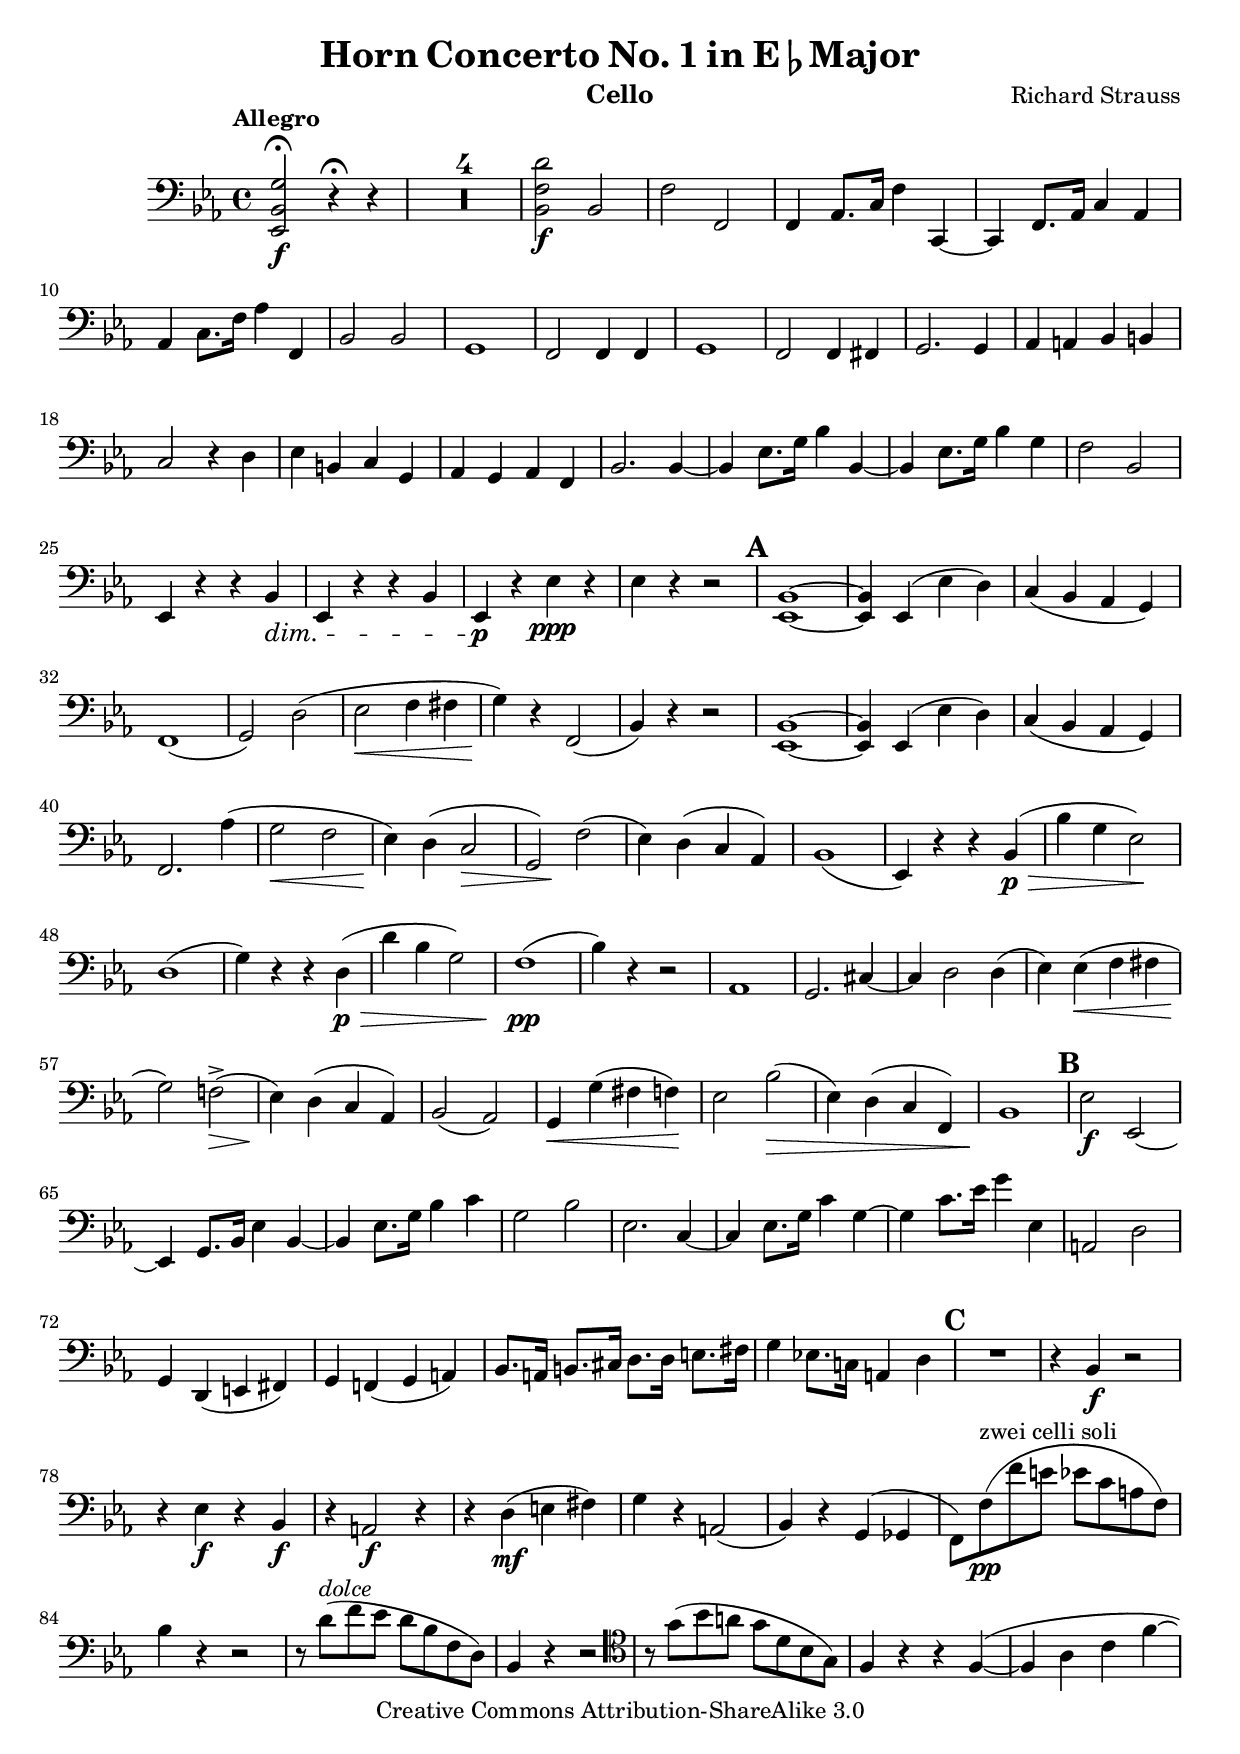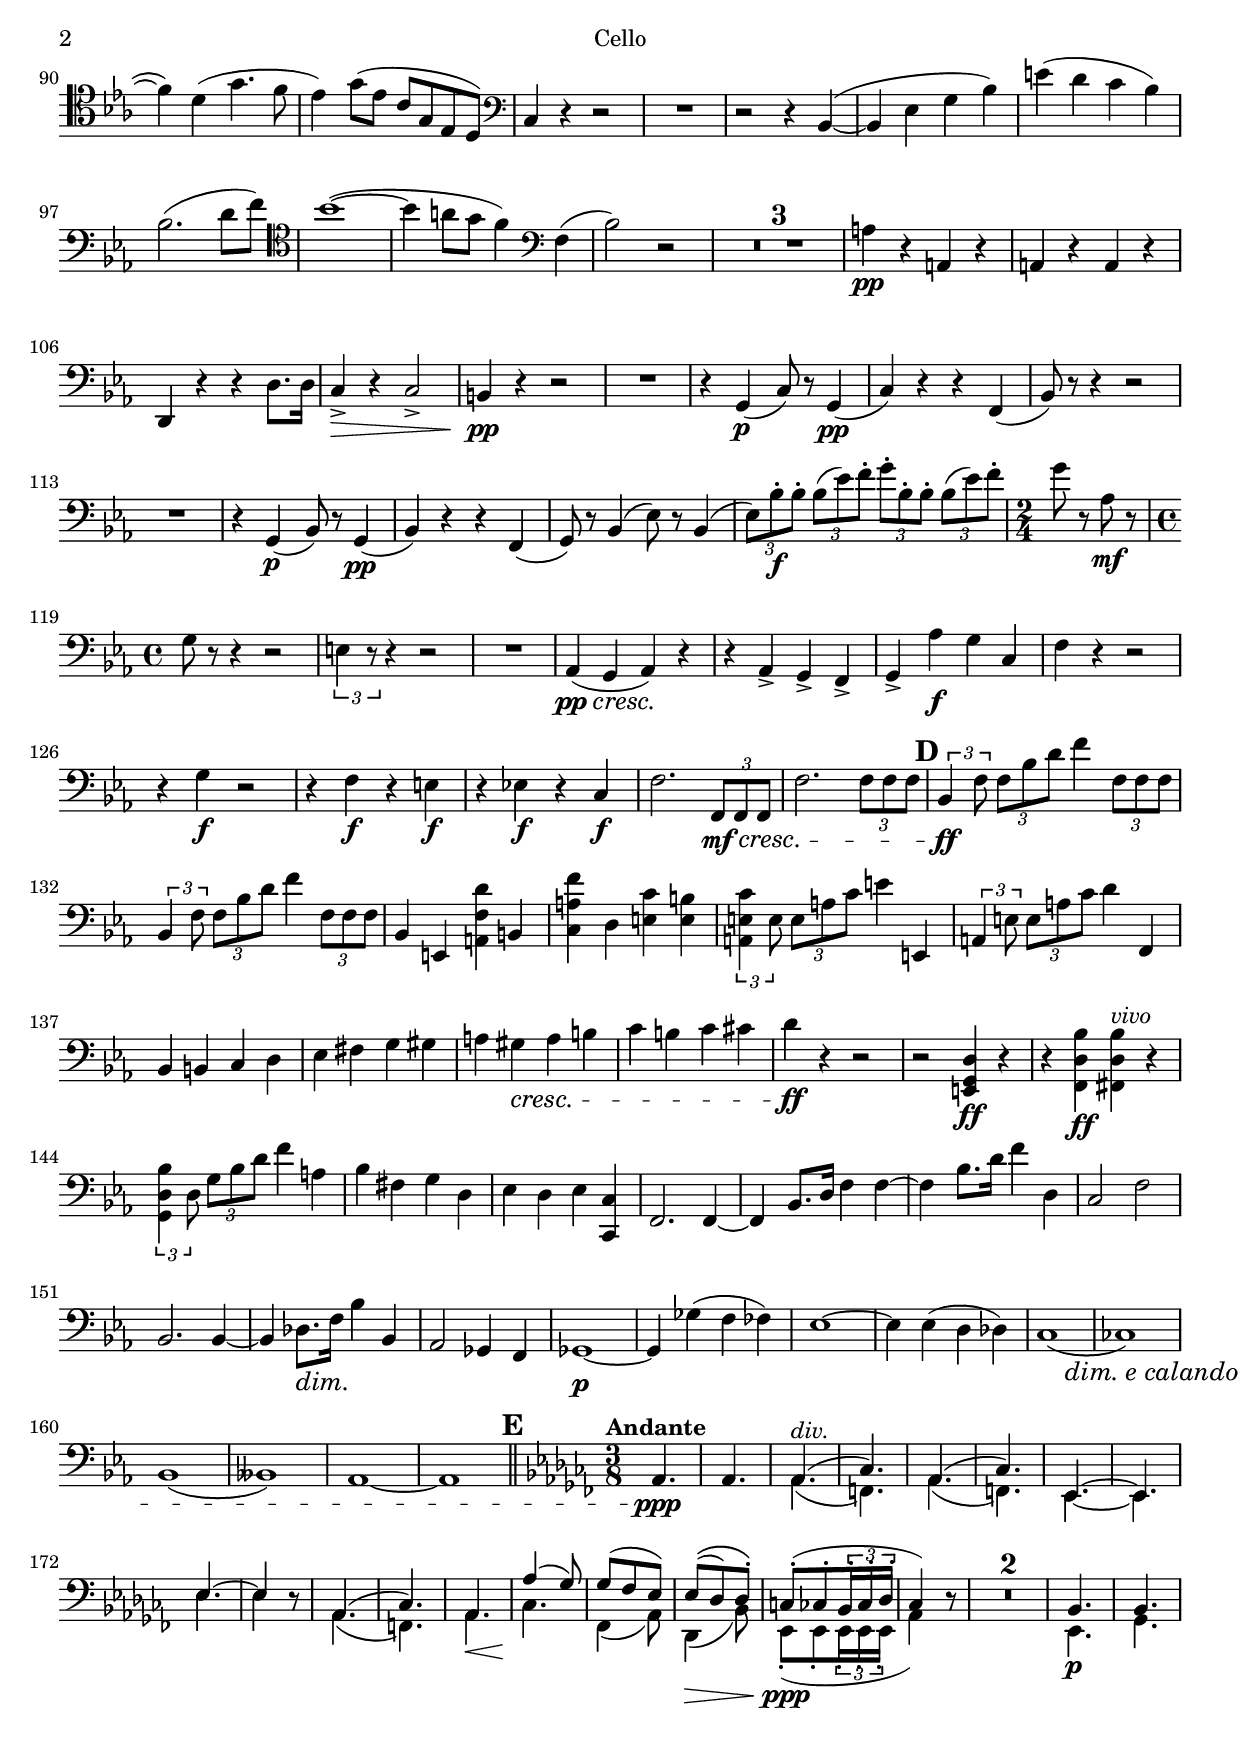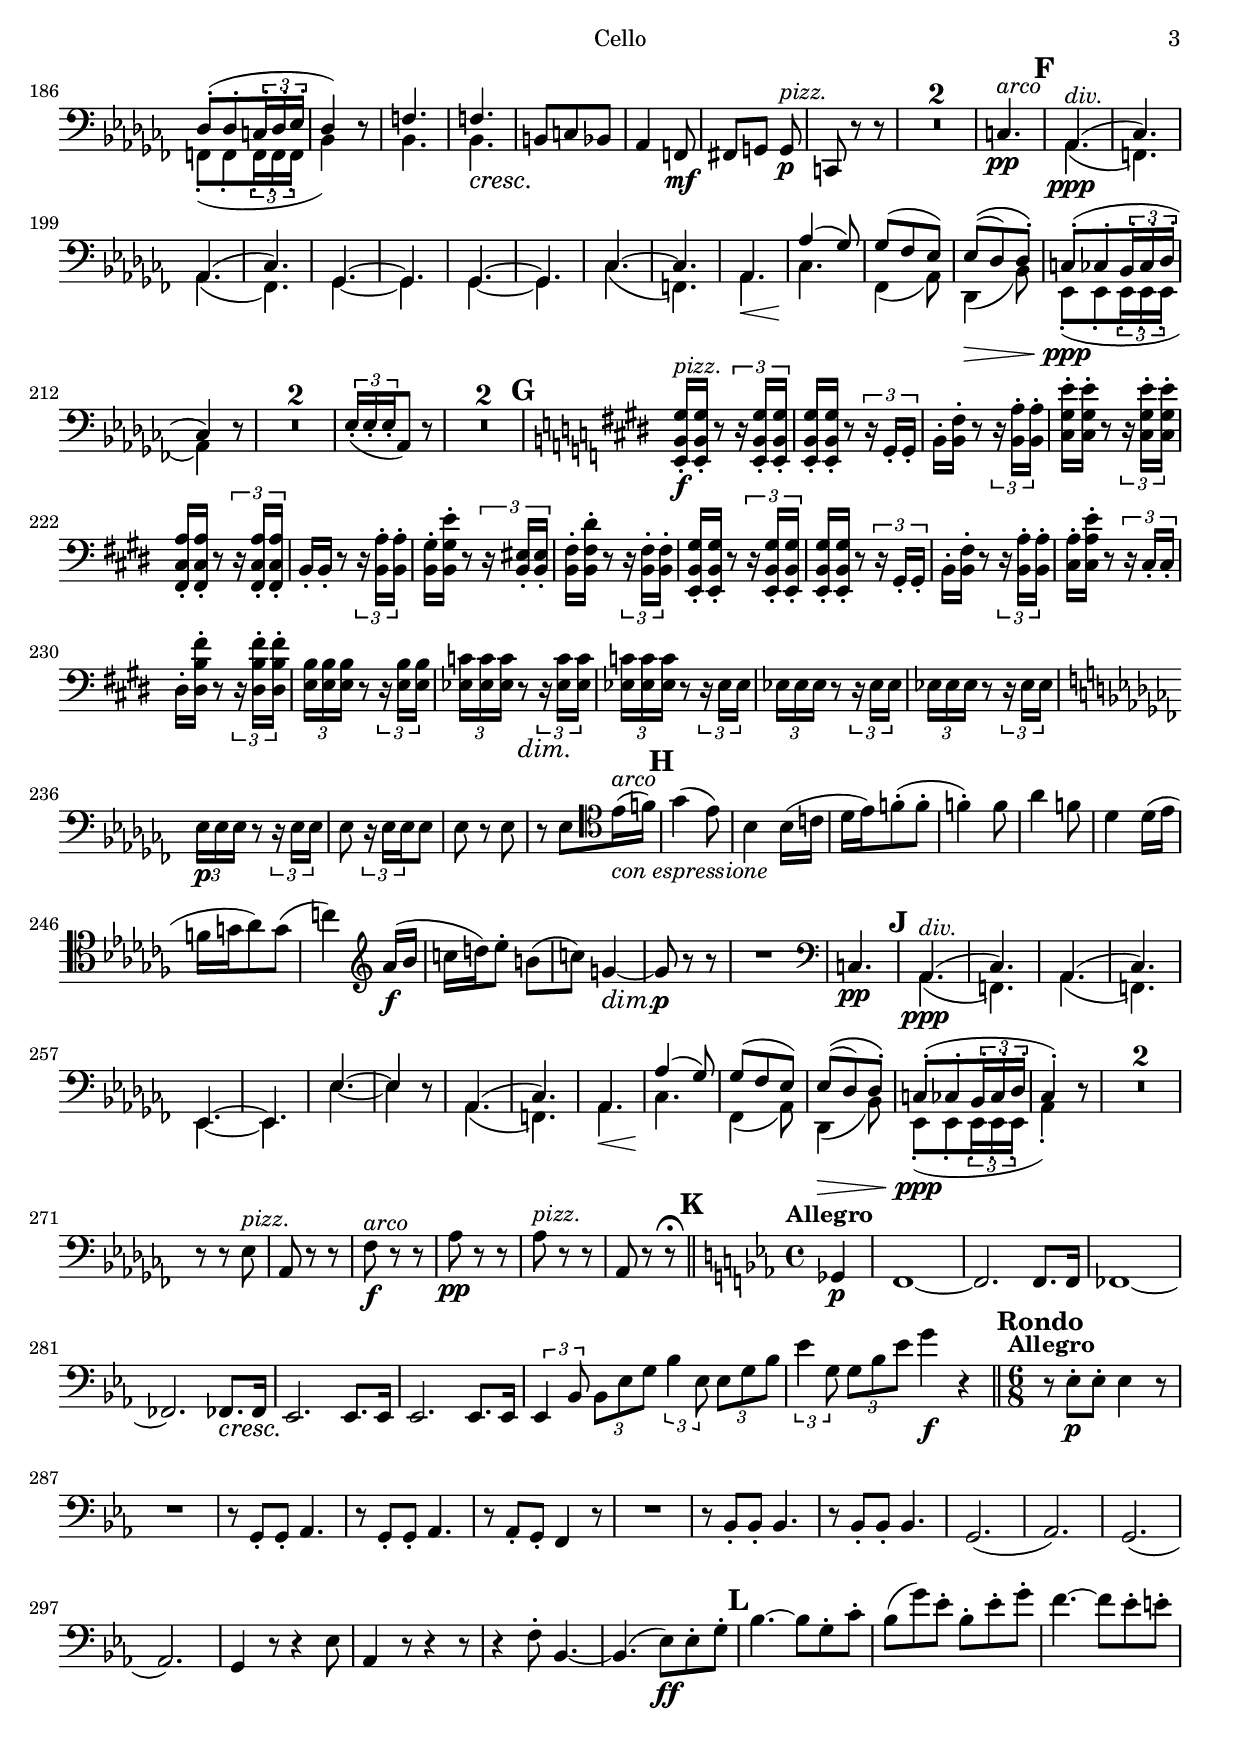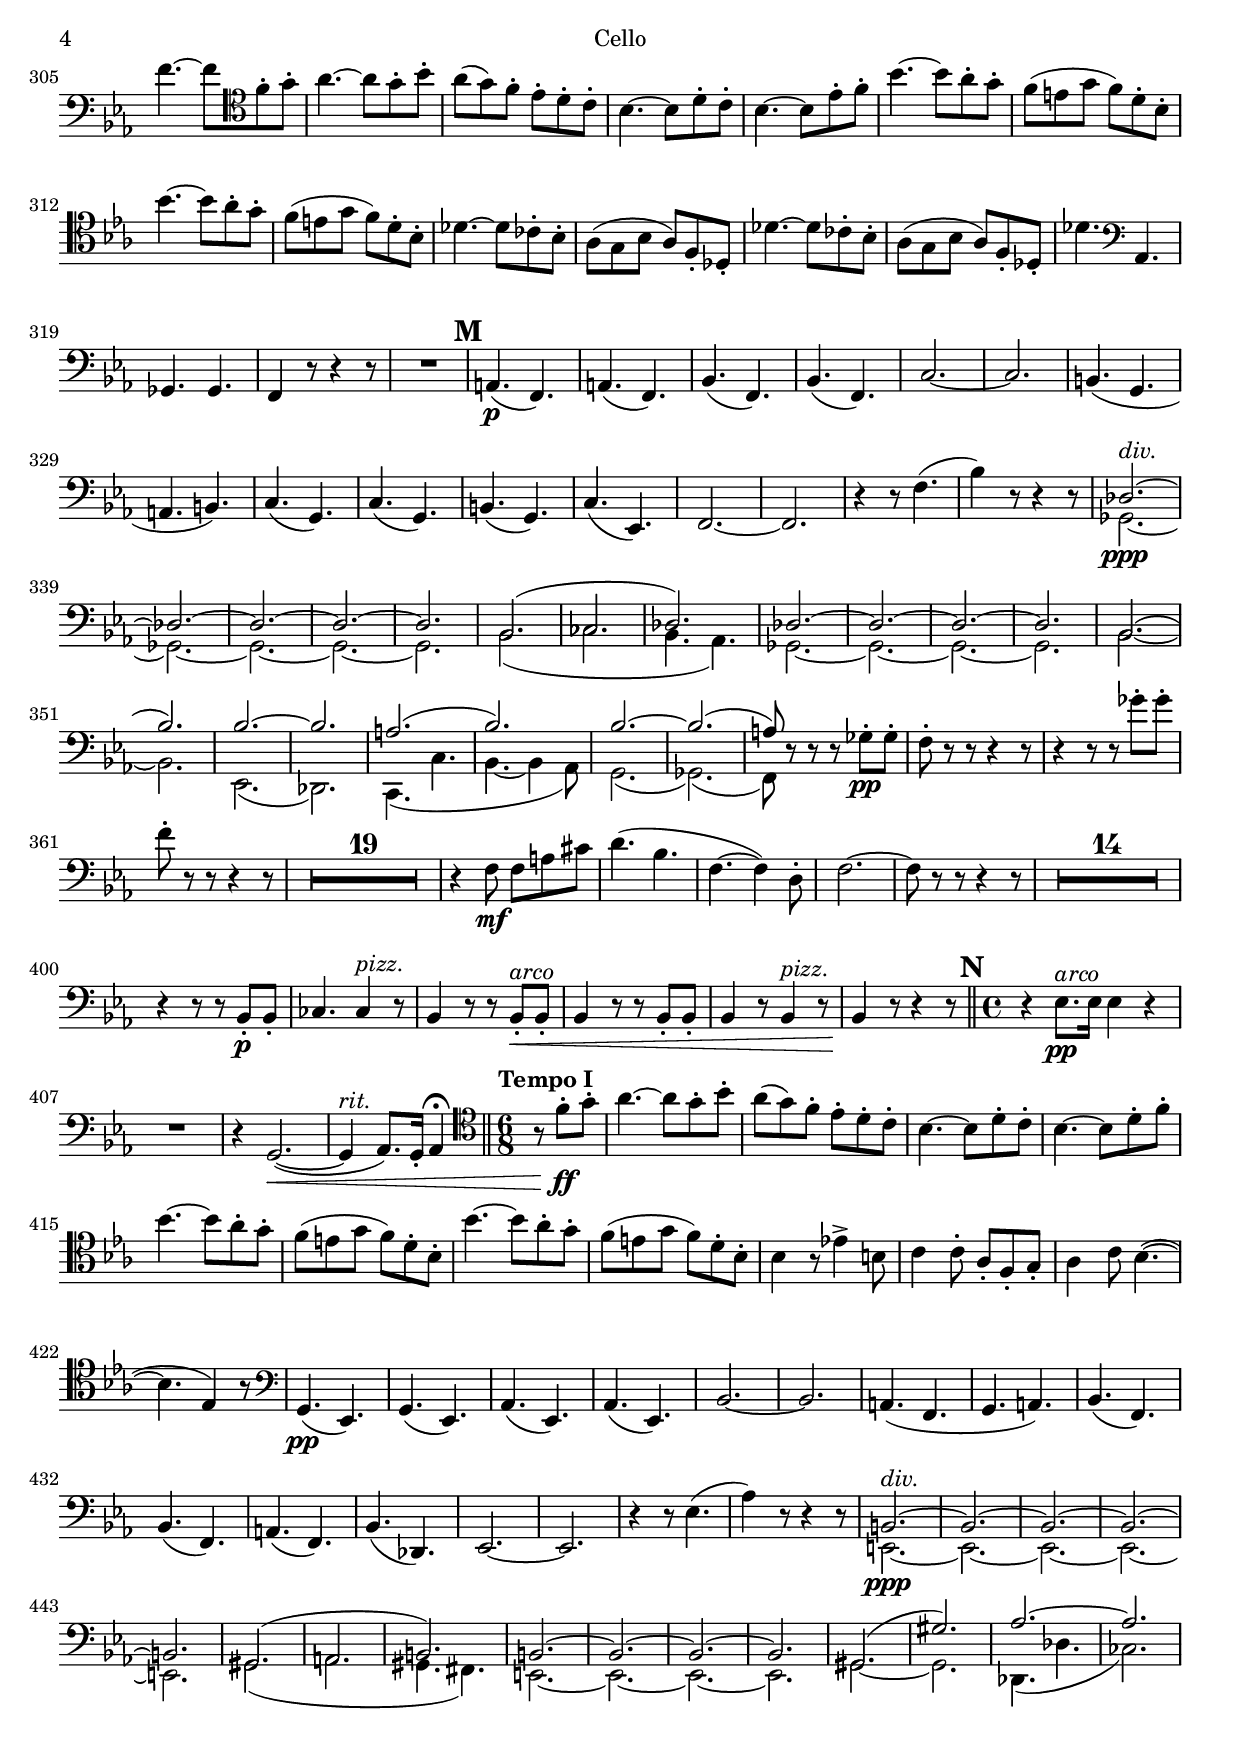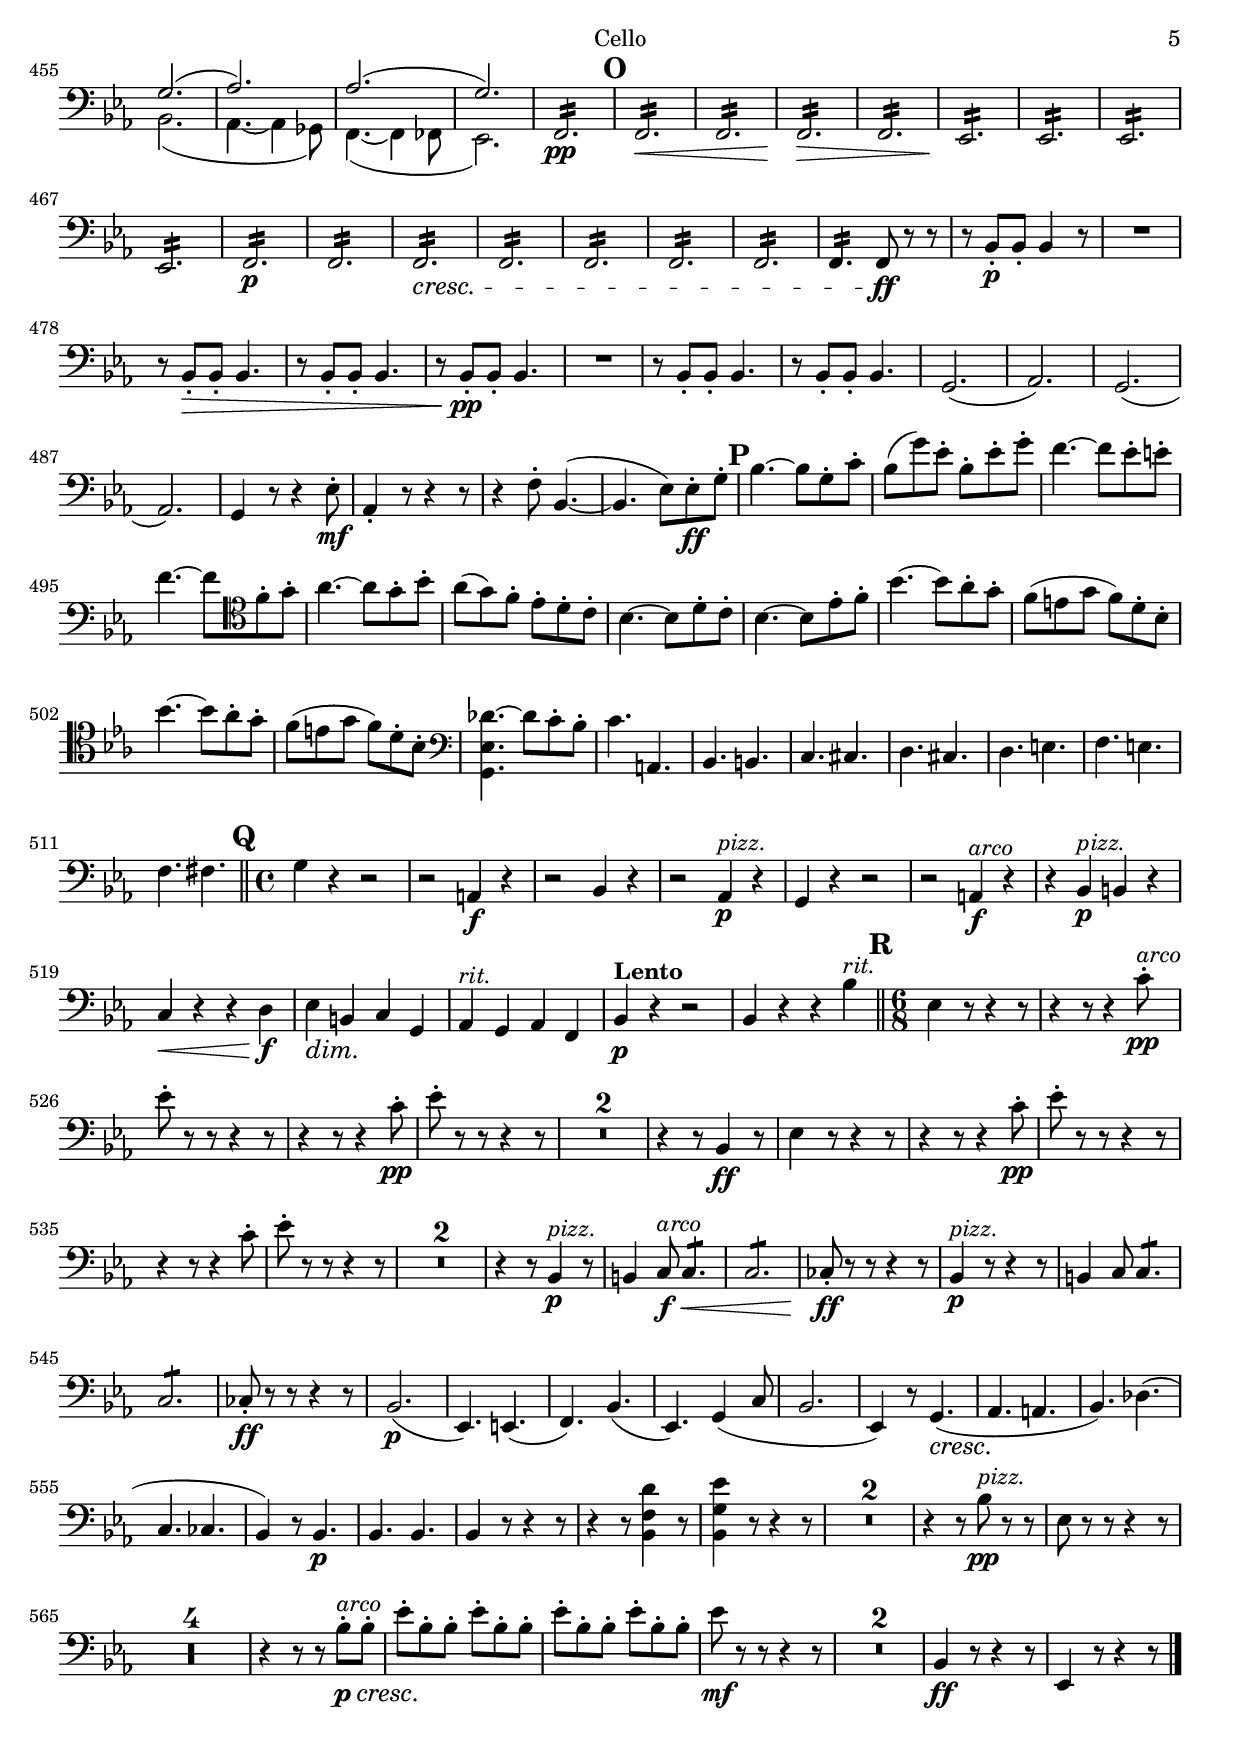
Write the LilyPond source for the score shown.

\version "2.13.22"

\version "2.13.33"

\include "defs.ily"

celloMvtI = \relative c,
{
  \clef bass
  \key ees \major
  <ees bes' g'>2\f\fermata r4\fermata r |
  R1*4 |
  <bes' f' d'>2\f bes |
  f'2 f, |
  f4 aes8. c16 f4 c,4~ |
  c4 f8. aes16 c4 aes |
  aes c8. f16 aes4 f, |
  bes2 bes |
  g1 |
  f2 f4 f |
  g1 |
  f2 f4 fis |
  g2. g4 |
  aes a bes b |
  c2 r4 d4 |
  ees b c g |
  aes g aes f |
  bes2. bes4~ |
  bes ees8. g16 bes4 bes,~ |
  bes ees8. g16 bes4 g |
  f2 bes, |
  ees,4 r r bes'\dim
  ees, r r bes' |
  ees,\p r ees'\ppp r |
  ees r r2 |

  %A
  <ees, bes'>1~ |
  q4 ees( ees' d) |
  c( bes aes g) |
  f1( |
  g2) d'( |
  ees\< f4 fis |
  g)\! r f,2( |
  bes4)\! r r2 |
  <ees, bes'>1~ |
  q4 ees( ees' d) |
  c( bes aes g) |
  f2. aes'4( |
  g2\< f |
  ees4)\! d( c2\> |
  << {s4 s\!} {g2)} >> f'( |
  ees4) d( c aes) |
  bes1( |
  ees,4) r r bes'(\p\> |
  bes' g ees2)\! |
  d1( |
  g4) r r d(\p\> |
  d' bes g2) |
  f1(\pp |
  bes4) r r2 |
  aes,1 |
  g2. cis4~ |
  cis d2 d4( |
  ees) ees(\< f fis |
  g2)\! f2->(\> |
  ees4)\! d( c aes) |
  bes2( aes) |
  g4\< g'( fis f)\! |
  ees2 bes'(\> |
  ees,4) d( c f,) |
  bes1\! |

  %B
  ees2\f ees,~ |
  ees4 g8. bes16 ees4 bes~ |
  bes ees8. g16 bes4 c |
  g2 bes |
  ees,2. c4~ |
  c ees8. g16 c4 g~ |
  g c8. ees16 g4 ees, |
  a,2 d |
  g,4 d( e fis) |
  g f( g a) |
  bes8. a16 b8. cis16 d8. d16 e8. fis16 |
  g4 ees8. c16 a4 d |

  %C
  R1 |
  r4 bes\f r2 |
  r4 ees\f r bes\f |
  r4 a2\f r4 |
  r4 d4(\mf e fis) |
  g r a,2( |
  bes4) r g( ges |
  f8) f'(\pp^\markup{zwei celli soli} f' e ees c a f) |
  bes4 r r2 |
  r8 d8(^\dolce f ees d bes f d) |
  bes4 r r2 |
  \clef tenor
  r8 g''( bes a g d bes g) |
  f4 r r f~( |
  f aes c f~ |
  f) d( g4. f8 |
  ees4) g8( ees c g ees d) |
  \clef bass
  c4 r r2 |
  R1 |
  r2 r4 bes4~( |
  bes ees g bes) |
  e( d c bes) |
  bes2.( d8 f) |
  \clef tenor
  bes1~( |
  bes4 a8 g f4) \clef bass f,( |
  bes2) r |
  R1*3 |
  a4\pp r a, r |
  a r a r |
  d, r r d'8. d16 |
  c4->\> r c2-> |
  b4\pp r r2 |
  R1 |
  r4 g(\p c8) r g4(\pp |
  c) r r f,( |
  bes8) r r4 r2 |
  R1 |
  r4 g(\p bes8) r g4(\pp |
  bes) r r f( |
  g8) r bes4( ees8) r bes4( |
  \times 2/3 {ees8) bes'-.\f bes-.} \times 2/3 {bes( ees) f-.} \times 2/3 {g-. bes,-. bes-.} \times 2/3 {bes( ees) f-.} |

  %2/4
  g8 r aes,\mf r |

  %4/4
  g8 r r4 r2 |
  \times 2/3 {e4 r8} r4 r2 |
  R1 |
  aes,4(\pp\justCresc g aes) r |
  r aes-> g-> f-> |
  g-> aes'\f g c, |
  f r r2 |
  r4 g\f r2 |
  r4 f\f r e\f |
  r ees\f r c\f |
  f2. \times 2/3 {f,8\mf\cresc f f} |
  f'2. \times 2/3 {f8 f f} |

  %D
  s1*0\ff \repeat unfold 2 {\times 2/3 {bes,4 f'8} \times 2/3 {f bes d} f4 \times 2/3 {f,8 f f} |}
  bes,4 e, <a f' d'> b |
  <c a' f'> d <e c'> <e b'> |
  \times 2/3 {<a, e' c'>4 e'8} \times 2/3 {e a c} e4 e,, |
  \times 2/3 {a4 e'8} \times 2/3 {e a c} d4 f,, |
  bes b c d |
  ees fis g gis |
  a gis\cresc a b | %EDIT: cresc added
  c b c cis |
  d\ff r r2 |
  r <d, g, e>4\ff r |
  r <bes' d, f,>\ff <bes d, fis,>^\vivo r |
  \times 2/3 {<bes d, g,>4 d,8} \times 2/3 {g bes d} f4 a, |
  bes fis g d |
  ees d ees <c c,> |
  f,2. f4~ |
  f bes8. d16 f4 f~ |
  f bes8. d16 f4 d, |
  c2 f |
  bes,2. bes4~ |
  bes des8.\justDim f16 bes4 bes, |
  aes2 ges4 f |
  ges1~\p |
  ges4 ges'( f fes) |
  ees1~ |
  ees4 ees( d des) |
  << {s2 s\dimECalando} {c1(} >> |
  ces) |
  bes( |
  beses) |
  aes~ |
  aes s1*0\! |
}

celloMvtII = \relative c
{
  \key aes \minor
  aes4.\ppp |
  aes |
  s1*0^\div
  <<
    {
      aes4.( |
      ces) |
      aes( |
      ces) |
      ees,~ |
      ees |
      ees'~ |
      ees4
    }
    \\
    {
      aes,4.( |
      f) |
      aes( |
      f) |
      ees~ |
      ees~ |
      ees' |
      ees4
    }
  >> r8 |
  <<
    \new Voice
    {
      \voiceOne
      aes,4.( |
      ces) |
      aes |
      aes'4( ges8) |
      ges( fes ees) |
      ees(\( des) des-.\) |
      c8(-. ces-. \times 2/3 {bes16-. ces-. des-.} |
      ces4)
    }
    {
      \voiceTwo
      aes4.( |
      f) |
      aes |
      ces |
      fes,4( aes8) |
      des,4( bes'8) |
      ees,8(-. ees-. \times 2/3 {ees16-. ees-. ees-.} |
      aes4)
    }
    {
      s4.*2 |
      s4.\< |
      s\! |
      s |
      s\> |
      s\ppp |
    }
  >> \oneVoice r8 |
  R4.*2 |
  s1*0\p
  <<
    {
      bes4. |
      bes |
      des8-.( des-. \times 2/3 {c16-. des-. ees-.} |
      des4)
    }
    \\
    {
      ees,4. |
      ges |
      f8-.( f-. \times 2/3 {f16-. f-. f-.} |
      bes4)
    }
  >> r8 |
  <<
    {s4. | s\justCresc | }
    <<
      { f'4. | f | }
      \\
      { bes,4. | bes | }
    >>
  >>
  b8 c bes |
  aes4 f8\mf |
  fis[ g] g\p^\pizz |
  c, r r |
  R4.*2 |
  c'4.\pp^\arco |

  %F
  s1*0^\div
  <<
    \new Voice
    {
      \voiceOne
      aes4.( |
      ces) |
      aes( |
      ces) |
      ges~ |
      ges |
      ges~ |
      ges |
      ces~ |
      ces |
      aes |
      aes'4( ges8) |
      ges( fes ees) |
      ees(\( des) des-.\) |
      c8-.( ces-. \times 2/3 {bes16-. ces-. des-.} |
      ces4)
    }
    {
      \voiceTwo
      aes4.( |
      f) |
      aes( |
      fes) |
      ges~ |
      ges |
      ges~ |
      ges |
      ces( |
      f,) |
      aes |
      ces |
      fes,4( aes8) |
      des,4( bes'8) |
      ees,8-.( ees-. \times 2/3 {ees16-. ees-. ees-.} |
      aes4)
    }
    {
      s4.\ppp |
      s4.*9 |
      s4.\< |
      s\! |
      s |
      s\> |
      s\ppp |
    }
  >> \oneVoice r8 |
  R4.*2 |
  \times 2/3 {ees'16-.( ees-. ees-.} aes,8) r |
  R4.*2 |

  %G
  \key e \major
  <e b' gis'>16-.\f^\pizz q-. r8 \times 2/3 {r16 q-. q-.} |
  q16-. q-. r8 \times 2/3 {r16 gis-. gis-.} |
  b16-. <b fis'>-. r8 \times 2/3 {r16 <b a'>-. q-.} |
  <cis gis' e'>16-. q-. r8 \times 2/3 {r16 q-. q-.} |
  <fis, cis' a'>16-. q-. r8 \times 2/3 {r16 q-. q-.} |
  b16-. b-. r8 \times 2/3 {r16 <b a'>-. q-.} |
  <b gis'>16-. <b gis' e'>-. r8 \times 2/3 {r16 <b eis>-. q-.} |
  <b fis'>16-. <b fis' dis'>-. r8 \times 2/3 {r16 <b fis'>-. q-.} |
  <e, b' gis'>16-. q-. r8 \times 2/3 {r16 q-. q-.} |
  q16-. q-. r8 \times 2/3 {r16 gis-. gis-.} |
  b16-. <b fis'>-. r8 \times 2/3 {r16 <b a'>-. q-.} |
  <cis a'>16-. <cis a' e'>-. r8 \times 2/3 {r16 cis-. cis-.} |
  dis16-. <dis b' fis'>16-. r8 \times 2/3 {r16 <dis b' fis'>-. q-.} |
  \times 2/3 {<e b'>16 q q} r8 \times 2/3 {r16 q q} |
  \times 2/3 {<ees c'>16 q q} r8\justDim \times 2/3 {r16 q q} |
  \times 2/3 {q q q} r8 \times 2/3 {r16 ees ees} |
  \times 2/3 {ees ees ees} r8 \times 2/3 {r16 ees ees} |
  \times 2/3 {ees ees ees} r8 \times 2/3 {r16 ees ees} |

  \key aes \minor
  \times 2/3 {ees16\p ees ees} r8 \times 2/3 {r16 ees ees} |
  ees8 \times 2/3 {r16 ees ees} ees8 |
  ees r ees |
  r ees \clef tenor ees'16(^\arco_\conEspressione f) |

  %H
  ges4( ees8) |
  bes4 bes16( c |
  des ees) f8-.( f-. |
  f4-.) f8 |
  aes4 f8 |
  des4 des16( ees |
  f g aes8) g( |
  c4) \clef treble aes16(\f bes |
  c d) ees8-. b[( |
  c]) g4~\justDim |
  g8\p r r |
  R4. |
  \clef bass
  c,,4.\pp |

  %I
  s1*0^\div\ppp
  <<
    {
      aes4.( |
      ces) |
      aes( |
      ces) |
      ees,~ |
      ees |
      ees'~ |
      ees4
    }
    \\
    {
      aes,4.( |
      f) |
      aes( |
      f) |
      ees~ |
      ees |
      ees'~ |
      ees4
    }
  >> r8 |
  <<
    \new Voice
    {
      \voiceOne
      aes,4.( |
      ces) |
      aes |
      aes'4( ges8) |
      ges( fes ees) |
      ees(\( des) des-.\) |
      c8-.( ces-. \times 2/3 {bes16-. ces-. des-.} |
      ces4-.)
    }
    {
      \voiceTwo
      aes4.( |
      f) |
      aes |
      ces |
      fes,4( aes8) |
      des,4( bes'8) |
      ees,8-.( ees-. \times 2/3 {ees16-. ees-. ees-.} |
      aes4-.)
    }
    {
      s4.*2 |
      s4.\< |
      s\! |
      s |
      s\> |
      s\ppp |
    }
  >> \oneVoice r8 |
  R4.*2 |
  r8 r ees'^\pizz |
  aes, r r |
  fes'\f^\arco r r |
  aes\pp r r |
  aes^\pizz r r |
  aes, r r\fermata |
}

celloMvtIII = \relative c
{
  \key ees \major
  ges4\p |
  f1~ |
  f2. f8. f16 |
  fes1~ |
  fes2. fes8.\justCresc fes16 |
  ees2. ees8. ees16 |
  ees2. ees8. ees16 |
  \times 2/3 {ees4 bes'8} \times 2/3 {bes ees g} \times 2/3 {bes4 ees,8} \times 2/3 {ees g bes} |
  \times 2/3 {ees4 g,8} \times 2/3 {g bes ees} g4\f r |

  %6/8
  r8 ees,-.\p ees-. ees4 r8 |
  R2. |
  \repeat unfold 2 {r8 g,-. g-. aes4. |}
  r8 aes-. g-. f4 r8 |
  R2. |
  \repeat unfold 2 {r8 bes-. bes-. bes4. |}
  \repeat unfold 2 {g2.( | aes) |}
  g4 r8 r4 ees'8 |
  aes,4 r8 r4 r8 |
  r4 f'8-. bes,4.~ |
  bes( ees8)\ff ees-. g-. |

  %L
  bes4.~ bes8 g-. c-. |
  bes( g') ees-. bes-. ees-. g-. |
  f4.~ f8 ees-. e-. |
  f4.~ f8 \clef tenor f-. g-. |
  aes4.~ aes8 g-. bes-. |
  aes( g) f-. ees-. d-. c-. |
  bes4.~ bes8 d-. c-. |
  bes4.~ bes8 ees-. f-. |
  \repeat unfold 2
  {
    bes4.~ bes8 aes-. g-. |
    f( e g f) d-. bes-. |
  }
  \repeat unfold 2
  {
    des4.~ des8 ces-. bes-. |
    aes( g bes aes) f-. des-. |
  }
  des'4. \clef bass aes, |
  ges ges |
  f4 r8 r4 r8 |
  R2. |

  %M
  a4.(\p f) |
  a( f) |
  bes( f) |
  bes( f) |
  c'2.~ |
  c |
  b4.( g |
  a b) |
  c( g) |
  c( g) |
  b( g) |
  c( ees,) |
  f2.~ |
  f |
  r4 r8 f'4.( |
  bes4) r8 r4 r8 |
  s1*0^\div\ppp
  <<
    {
      \repeat unfold 4 {des,2.~ |}
      des |
      bes( |
      ces |
      des) |
      \repeat unfold 3 {des~ |}
      des |
      bes( |
      bes') |
      bes~ |
      bes |
      a( |
      bes) |
      bes~ |
      bes( |
      a8)
    }
    \\
    {
      \repeat unfold 4 {ges,2.~ |}
      ges |
      bes( |
      ces |
      bes4. aes) |
      \repeat unfold 3 {ges2.~ |}
      ges |
      bes~ |
      bes |
      ees,( |
      des) |
      c4.( c' |
      bes4.~ bes4 aes8) |
      g2.( |
      ges)( |
      f8)
    }
  >> r8 r r ges'-.\pp ges-. |
  f-. r r r4 r8 |
  r4 r8 r ges'-. ges-. |
  f-. r r r4 r8 |
  R2.*19 |
  r4 f,8\mf f a cis |
  d4.( bes |
  f~ f4) d8-. |
  f2.~ |
  f8 r r r4 r8 |
  R2.*14 |
  r4 r8 r bes,-.\p bes-. |
  ces4. ces4^\pizz r8 |
  bes4 r8 r bes-.^\arco\< bes-. |
  bes4 r8 r bes-. bes-. |
  bes4 r8 bes4^\pizz r8 |
  bes4\! r8 r4 r8 |

  %N
  %4/4
  r4 ees8.\pp^\arco ees16 ees4 r |
  R1 |
  r4 g,2.~(\< |
  g4^\rit aes8.) g16-. aes4\fermata

  %6/8
  \clef tenor
  r8 f''-.\ff g-. |
  aes4.~ aes8 g-. bes-. |
  aes( g) f-. ees-. d-. c-. |
  bes4.~ bes8 d-. c-. |
  bes4.~ bes8 d-. f-. |
  \repeat unfold 2
  {
    bes4.~ bes8 aes-. g-. |
    f( e g f) d-. bes-. |
  }
  bes4 r8 ees4-> b8 |
  c4 c8-. aes-. f-. g-. |
  aes4 c8 bes4.~( |
  bes ees,4) r8 |
  \clef bass
  g,4.(\pp ees) |
  g( ees) |
  aes( ees) |
  aes( ees) |
  bes'2.~ |
  bes |
  a4.( f |
  g a) |
  bes( f) |
  bes( f) |
  a( f) |
  bes( des,) |
  ees2.~ |
  ees |
  r4 r8 ees'4.( |
  aes4) r8 r4 r8 |
  s1*0^\div\ppp
  <<
    {
      \repeat unfold 4 {b,2.~ |}
      b |
      gis( |
      a |
      b) |
      \repeat unfold 3 {b2.~ |}
      b |
      gis( |
      gis') |
      aes~ |
      aes |
      g( |
      aes) |
      aes( |
      g) |
    }
    \\
    {
      \repeat unfold 4 {e,2.~ |}
      e |
      gis( |
      a |
      gis4. fis) |
      \repeat unfold 3 {e2.~ |}
      e |
      gis~ |
      gis |
      des4.( des' |
      ces2.)
      bes2.( |
      aes4.~ aes4 ges8) |
      f4.~( f4 fes8 |
      ees2.) |
    }
  >>
  s1*0\pp \repeat tremolo 12 f16 |

  %O
  <<
    {
      \repeat unfold 4 {\repeat tremolo 12 f16}
    }
    {
      s2.\< |
      s |
      s\> |
      s |
      s1*0\!
    }
  >>
  \repeat unfold 4 {\repeat tremolo 12 ees16}
  <<
    {
      \repeat unfold 7 {\repeat tremolo 12 f16}
    }
    {
      s2.\p |
      s |
      s\cresc |
    }
  >>
  \repeat tremolo 6 f16 f8\ff r r |
  r8 bes-.\p bes-. bes4 r8 |
  R2. |
  r8 bes-.\> bes-. bes4. |
  r8 bes-. bes-. bes4. |
  r8 bes-.\pp bes-. bes4. |
  R2. |
  r8 bes-. bes-. bes4. |
  r8 bes-. bes-. bes4. |
  g2.( |
  aes) |
  g( |
  aes) |
  g4 r8 r4 ees'8-.\mf |
  aes,4-. r8 r4 r8 |
  r4 f'8-. bes,4.~( |
  bes ees8) ees-.\ff g-. |
  bes4.~ bes8 g-. c-. |
  bes( g') ees-. bes-. ees-. g-. |
  f4.~ f8 ees-. e-. |
  f4.~ f8 \clef tenor f-. g-. |
  aes4.~ aes8 g-. bes-. |
  aes( g) f-. ees-. d-. c-. |
  bes4.~ bes8 d-. c-. |
  bes4.~ bes8 ees-. f-. |
  \repeat unfold 2
  {
    bes4.~ bes8 aes-. g-. |
    f( e g f) d-. bes-. |
  }
  \clef bass
  <des~ ees, g,>4. des8 c-. bes-. |
  c4. a, |
  bes b |
  c cis |
  d cis |
  d e |
  f e |
  f fis |

  %4/4
  g4 r r2 |
  r a,4\f r |
  r2 bes4 r |
  r2 aes4\p^\pizz r |
  g4 r r2 |
  r2 a4\f^\arco r |
  r bes\p^\pizz b r |
  c\< r r d\f |
  ees\justDim b c g |
  aes^\rit g aes f |
  bes4\p r r2 |
  bes4 r r bes'^\rit |

  %6/8
  ees,4 r8 r4 r8 |
  r4 r8 r4 c'8-.\pp^\arco |
  ees-. r r r4 r8 |
  r4 r8 r4 c8-.\pp |
  ees-. r r r4 r8 |
  R2.*2 |
  r4 r8 bes,4\ff r8 |
  ees4 r8 r4 r8 |
  r4 r8 r4 c'8-.\pp |
  ees-. r r r4 r8 |
  r4 r8 r4 c8-. |
  ees-. r r r4 r8 |
  R2.*2 |
  r4 r8 bes,4\p^\pizz r8 |
  b4 c8\f\<^\arco \repeat tremolo 3 c8 |
  \repeat tremolo 6 c8 |
  ces8-.\ff r r r4 r8 |
  bes4\p^\pizz r8 r4 r8 |
  b4 c8 \repeat tremolo 3 c8 |
  \repeat tremolo 6 c8 |
  ces8-.\ff r r r4 r8 |
  bes2.(\p |
  ees,4.) e( |
  f) bes( |
  ees,) g4( c8 |
  bes2. |
  ees,4) r8 g4.(\justCresc |
  aes a |
  bes) des(\! |
  c ces |
  bes4) r8 bes4.\p |
  bes bes |
  bes4 r8 r4 r8 |
  r4 r8 <bes f' d'>4 r8 |
  <bes g' ees'>4 r8 r4 r8 |
  R2.*2 |
  r4 r8 bes'\pp^\pizz r r |
  ees,8 r r r4 r8 |
  R2.*4 |
  r4 r8 r bes'-.\p\justCresc^\arco bes-. |
  \repeat unfold 4 {ees-. bes-. bes-.} |
  ees\mf r r r4 r8 |
  R2.*2 |
  bes,4\ff r8 r4 r8 |
  ees,4 r8 r4 r8 |
}

cello = {\celloMvtI \celloMvtII \celloMvtIII}


instrument = "Cello"
notes = \cello

\include "part.ily"
